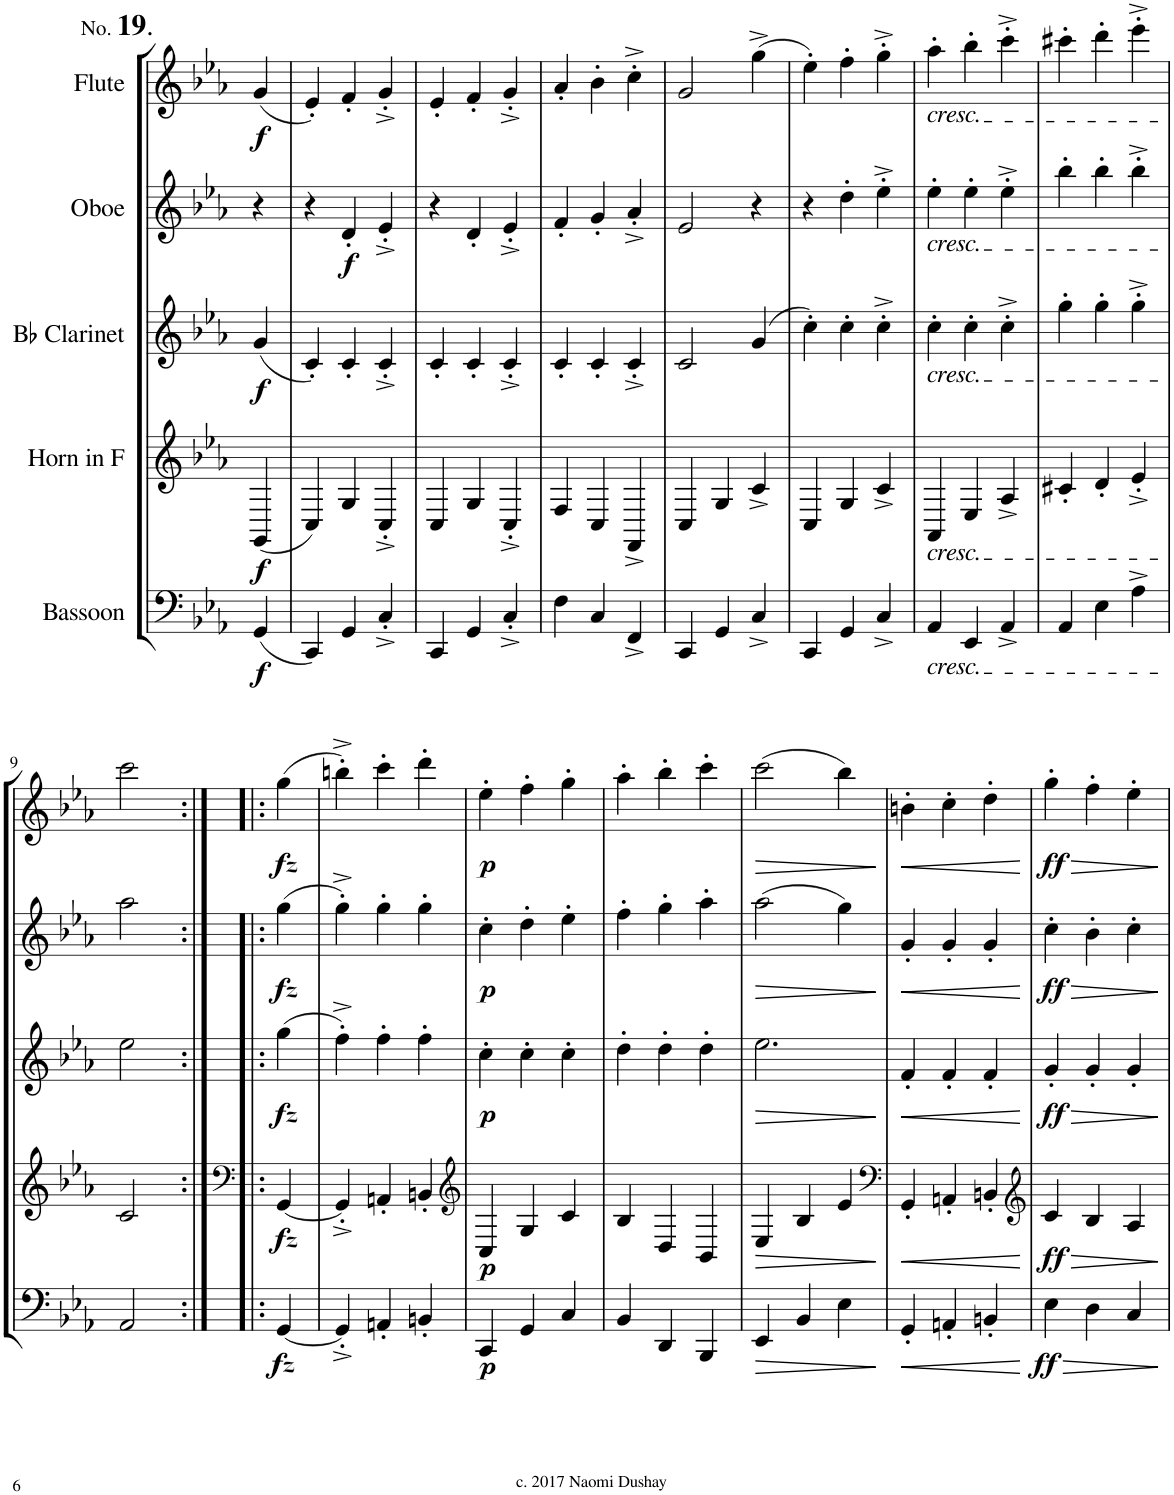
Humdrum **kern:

**kern	**dynam	**kern	**dynam	**kern	**dynam	**kern	**dynam	**kern	**dynam
*part5	*part5	*part4	*part4	*part3	*part3	*part2	*part2	*part1	*part1
*staff5	*staff5	*staff4	*staff4	*staff3	*staff3	*staff2	*staff2	*staff1	*staff1
*I"Bassoon	*	*I"Horn in F	*	*I"Bb Clarinet	*	*I"Oboe	*	*I"Flute	*
*I'Bsn	*	*I'Hn	*	*I'Cl	*	*I'Ob	*	*I'Fl	*
!!LO:PB:g=z
*clefF4	*	*clefG2	*	*clefG2	*	*clefG2	*	*clefG2	*
*	*	*ITrd4c7	*	*ITrd1c2	*	*	*	*	*
*k[b-e-a-]	*	*k[b-e-a-]	*	*k[b-e-a-]	*	*k[b-e-a-]	*	*k[b-e-a-]	*
*M3/4	*	*M3/4	*	*M3/4	*	*M3/4	*	*M3/4	*
=1	=1	=1	=1	=1	=1	=1	=1	=1	=1
!	!	!	!	!	!	!	!	!LO:TX:a:t=No.	!
!	!	!	!	!	!	!	!	!LO:TX:a:B:t=19	!
!	!	!	!	!	!	!	!	!LO:TX:a:t=.	!
!	!LO:DY:b	!	!LO:DY:b	!	!LO:DY:b	!	!	!	!LO:DY:b
(4GG/	f	(4GG/	f	(4g/	f	4r	.	(4g/	f
=2	=2	=2	=2	=2	=2	=2	=2	=2	=2
4CC/)	.	4C/)	.	4c'/)	.	4r	.	4e-'/)	.
!	!	!	!	!	!	!	!LO:DY:b	!	!
4GG/	.	4G/	.	4c'/	.	4d'/	f	4f'/	.
4C'^/	.	4C'^/	.	4c'^/	.	4e-'^/	.	4g'^/	.
=3	=3	=3	=3	=3	=3	=3	=3	=3	=3
4CC/	.	4C/	.	4c'/	.	4r	.	4e-'/	.
4GG/	.	4G/	.	4c'/	.	4d'/	.	4f'/	.
4C'^/	.	4C'^/	.	4c'^/	.	4e-'^/	.	4g'^/	.
=4	=4	=4	=4	=4	=4	=4	=4	=4	=4
4F\	.	4F/	.	4c'/	.	4f'/	.	4a-'/	.
4C/	.	4C/	.	4c'/	.	4g'/	.	4b-'\	.
4FF^/	.	4FF^/	.	4c'^/	.	4a-'^/	.	4cc'^\	.
=5	=5	=5	=5	=5	=5	=5	=5	=5	=5
4CC/	.	4C/	.	2c/	.	2e-/	.	2g/	.
4GG/	.	4G/	.	.	.	.	.	.	.
4C^/	.	4c^/	.	(4g/	.	4r	.	(4gg^\	.
=6	=6	=6	=6	=6	=6	=6	=6	=6	=6
4CC/	.	4C/	.	4cc'\)	.	4r	.	4ee-'\)	.
4GG/	.	4G/	.	4cc'\	.	4dd'\	.	4ff'\	.
4C^/	.	4c^/	.	4cc'^\	.	4ee-'^\	.	4gg'^\	.
=7	=7	=7	=7	=7	=7	=7	=7	=7	=7
!	!	!	!	!	!	!	!	!LO:TX:b:i:t=cresc.	!
!	!	!	!	!	!	!LO:TX:b:i:t=cresc.	!	!	!
!	!	!	!	!LO:TX:b:i:t=cresc.	!	!	!	!	!
!	!	!LO:TX:b:i:t=cresc.	!	!	!	!	!	!	!
!LO:TX:b:i:t=cresc.	!	!	!	!	!	!	!	!	!
4AA-/	.	4AA-/	.	4cc'\	.	4ee-'\	.	4aa-'\	.
4EE-/	.	4E-/	.	4cc'\	.	4ee-'\	.	4bb-'\	.
4AA-^/	.	4A-^/	.	4cc'^\	.	4ee-'^\	.	4ccc'^\	.
=8	=8	=8	=8	=8	=8	=8	=8	=8	=8
4AA-/	.	4c#X'/	.	4gg'\	.	4bb-'\	.	4ccc#X'\	.
4E-\	.	4d'/	.	4gg'\	.	4bb-'\	.	4ddd'\	.
4A-^\	.	4e-'^/	.	4gg'^\	.	4bb-'^\	.	4eee-'^\	.
!!LO:LB:g=z
=9	=9	=9	=9	=9	=9	=9	=9	=9	=9
2AA-/	.	2c/	.	2ee-\	.	2aa-\	.	2ccc\	.
=10:|!|:	=10:|!|:	=10:|!|:	=10:|!|:	=10:|!|:	=10:|!|:	=10:|!|:	=10:|!|:	=10:|!|:	=10:|!|:
*	*	*clefF4	*	*	*	*	*	*	*
!	!LO:DY:b	!	!LO:DY:b	!	!LO:DY:b	!	!LO:DY:b	!	!LO:DY:b
[4GG/	fz	[4GG/	fz	(4gg\	fz	(4gg\	fz	(4gg\	fz
=11	=11	=11	=11	=11	=11	=11	=11	=11	=11
4GG'^/]	.	4GG'^/]	.	4ff'^\)	.	4gg'^\)	.	4bbn'^\)	.
4AAn'/	.	4AAn'/	.	4ff'\	.	4gg'\	.	4ccc'\	.
4BBn'/	.	4BBn'/	.	4ff'\	.	4gg'\	.	4ddd'\	.
=12	=12	=12	=12	=12	=12	=12	=12	=12	=12
*	*	*clefG2	*	*	*	*	*	*	*
!	!LO:DY:b	!	!LO:DY:b	!	!LO:DY:b	!	!LO:DY:b	!	!LO:DY:b
4CC/	p	4C/	p	4cc'\	p	4cc'\	p	4ee-'\	p
4GG/	.	4G/	.	4cc'\	.	4dd'\	.	4ff'\	.
4C/	.	4c/	.	4cc'\	.	4ee-'\	.	4gg'\	.
=13	=13	=13	=13	=13	=13	=13	=13	=13	=13
4BB-/	.	4B-/	.	4dd'\	.	4ff'\	.	4aa-'\	.
4DD/	.	4D/	.	4dd'\	.	4gg'\	.	4bb-'\	.
4BBB-/	.	4BB-/	.	4dd'\	.	4aa-'\	.	4ccc'\	.
=14	=14	=14	=14	=14	=14	=14	=14	=14	=14
!	!LO:HP:b	!	!LO:HP:b	!	!LO:HP:b	!	!LO:HP:b	!	!LO:HP:b
4EE-/	>	4E-/	>	2.ee-\	>	(2aa-\	>	(2ccc\	>
4BB-/	.	4B-/	.	.	.	.	.	.	.
4E-\	.	4e-/	.	.	.	4gg\)	.	4bb-\)	.
.	]	.	]	.	]	.	]	.	]
=15	=15	=15	=15	=15	=15	=15	=15	=15	=15
*	*	*clefF4	*	*	*	*	*	*	*
!	!LO:HP:b	!	!LO:HP:b	!	!LO:HP:b	!	!LO:HP:b	!	!LO:HP:b
4GG'/	<	4GG'/	<	4f'/	<	4g'/	<	4bn'\	<
4AAn'/	.	4AAn'/	.	4f'/	.	4g'/	.	4cc'\	.
4BBn'/	.	4BBn'/	.	4f'/	.	4g'/	.	4dd'\	.
.	[	.	[	.	[	.	[	.	[
=16	=16	=16	=16	=16	=16	=16	=16	=16	=16
*	*	*clefG1	*	*	*	*	*	*	*
!	!LO:HP:b	!	!LO:HP:b	!	!LO:HP:b	!	!LO:HP:b	!	!LO:HP:b
!	!LO:DY:n=1:b	!	!LO:DY:n=1:b	!	!LO:DY:n=1:b	!	!LO:DY:n=1:b	!	!LO:DY:n=1:b
4E-\	> ff	4e-/	> ff	4g'/	> ff	4cc'\	> ff	4gg'\	> ff
4D\	.	4d/	.	4g'/	.	4b-'\	.	4ff'\	.
4C/	.	4c/	.	4g'/	.	4cc'\	.	4ee-'\	.
.	]	.	]	.	]	.	]	.	]
=	=	=	=	=	=	=	=	=	=
*-	*-	*-	*-	*-	*-	*-	*-	*-	*-
